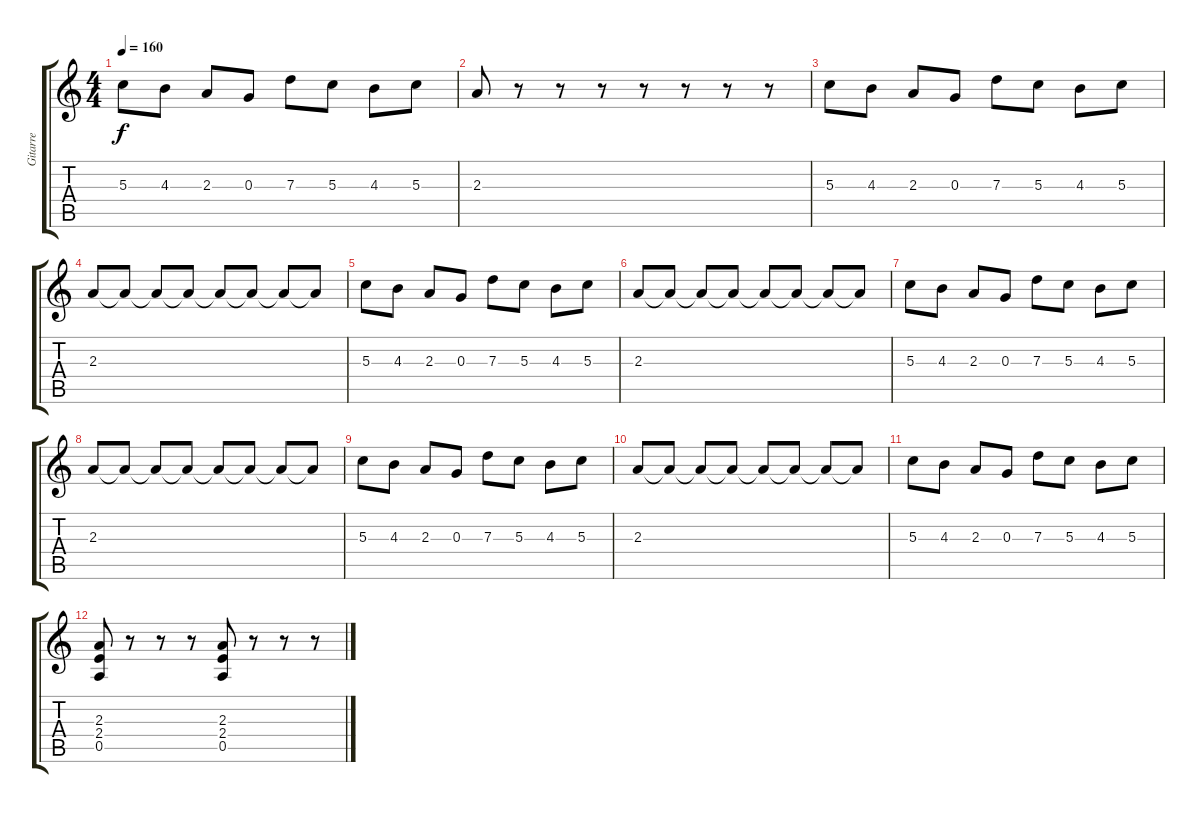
\track ("Gitarre" "Gitarre") {instrument overdrivenguitar}
\staff {score tabs}
\tuning (E4 B3 G3 D3 A2 E2) {hide}
\ts (4 4)
\tempo 160
\clef g2
\ks c
5.3.8{dy f} 4.3.8 2.3.8 0.3.8 7.3.8 5.3.8 4.3.8 5.3.8 |
2.3.8 r.8 r.8 r.8 r.8 r.8 r.8 r.8 |
5.3.8 4.3.8 2.3.8 0.3.8 7.3.8 5.3.8 4.3.8 5.3.8 |
2.3.8 2.3{t}.8 2.3{t}.8 2.3{t}.8 2.3{t}.8 2.3{t}.8 2.3{t}.8 2.3{t}.8 |
5.3.8 4.3.8 2.3.8 0.3.8 7.3.8 5.3.8 4.3.8 5.3.8 |
2.3.8 2.3{t}.8 2.3{t}.8 2.3{t}.8 2.3{t}.8 2.3{t}.8 2.3{t}.8 2.3{t}.8 |
5.3.8 4.3.8 2.3.8 0.3.8 7.3.8 5.3.8 4.3.8 5.3.8 |
2.3.8 2.3{t}.8 2.3{t}.8 2.3{t}.8 2.3{t}.8 2.3{t}.8 2.3{t}.8 2.3{t}.8 |
5.3.8 4.3.8 2.3.8 0.3.8 7.3.8 5.3.8 4.3.8 5.3.8 |
2.3.8 2.3{t}.8 2.3{t}.8 2.3{t}.8 2.3{t}.8 2.3{t}.8 2.3{t}.8 2.3{t}.8 |
5.3.8 4.3.8 2.3.8 0.3.8 7.3.8 5.3.8 4.3.8 5.3.8 |
(2.3 2.4 0.5).8 r.8 r.8 r.8 (2.3 2.4 0.5).8 r.8 r.8 r.8
